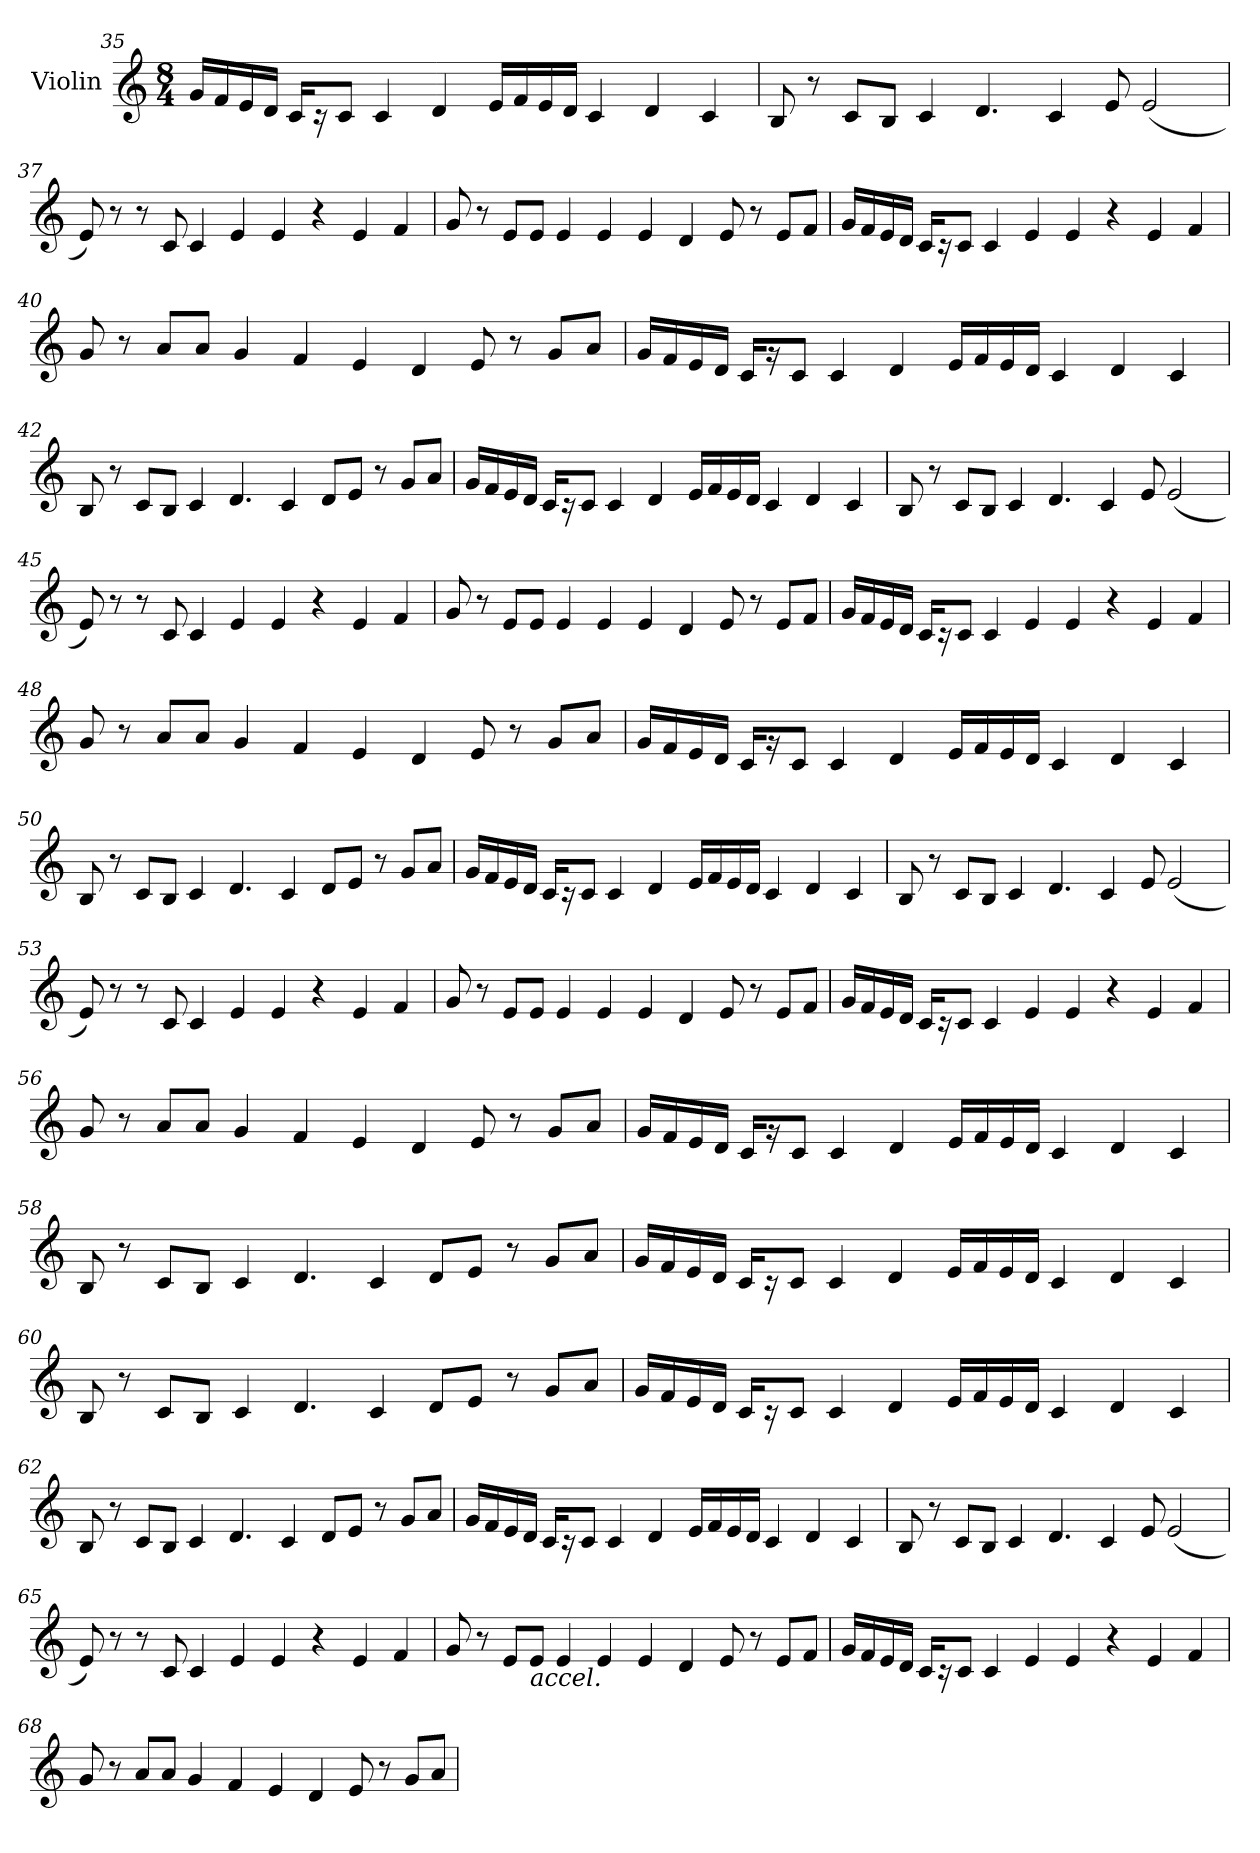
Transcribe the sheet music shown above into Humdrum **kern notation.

**kern
*part1
*staff1
*I"Violin
*clefG2
*k[]
*M8/4
=35
16g/LL
16f/
16e/
16d/JJ
16c/KL
16r
8c/J
4c/
4d/
16e/LL
16f/
16e/
16d/JJ
4c/
4d/
4c/
!!LO:LB:g=z
=36
8B/
8r
8c/L
8B/J
4c/
4.d/
4c/
8e/
(<2e/
=37
8e/)
8r
8r
8c/
4c/
4e/
4e/
4r
4e/
4f/
!!LO:LB:g=z
=38
8g/
8r
8e/L
8e/J
4e/
4e/
4e/
4d/
8e/
8r
8e/L
8f/J
=39
16g/LL
16f/
16e/
16d/JJ
16c/KL
16r
8c/J
4c/
4e/
4e/
4r
4e/
4f/
!!LO:LB:g=z
=40
8g/
8r
8a/L
8a/J
4g/
4f/
4e/
4d/
8e/
8r
8g/L
8a/J
=41
16g/LL
16f/
16e/
16d/JJ
16c/KL
16rg
8c/J
4c/
4d/
16e/LL
16f/
16e/
16d/JJ
4c/
4d/
4c/
!!LO:LB:g=z
=42
8B/
8r
8c/L
8B/J
4c/
4.d/
4c/
8d/L
8e/J
8r
8g/L
8a/J
=43
16g/LL
16f/
16e/
16d/JJ
16c/KL
16r
8c/J
4c/
4d/
16e/LL
16f/
16e/
16d/JJ
4c/
4d/
4c/
!!LO:PB:g=z
=44
8B/
8r
8c/L
8B/J
4c/
4.d/
4c/
8e/
(<2e/
=45
8e/)
8r
8r
8c/
4c/
4e/
4e/
4r
4e/
4f/
!!LO:LB:g=z
=46
8g/
8r
8e/L
8e/J
4e/
4e/
4e/
4d/
8e/
8r
8e/L
8f/J
=47
16g/LL
16f/
16e/
16d/JJ
16c/KL
16r
8c/J
4c/
4e/
4e/
4r
4e/
4f/
!!LO:LB:g=z
=48
8g/
8r
8a/L
8a/J
4g/
4f/
4e/
4d/
8e/
8r
8g/L
8a/J
=49
16g/LL
16f/
16e/
16d/JJ
16c/KL
16rg
8c/J
4c/
4d/
16e/LL
16f/
16e/
16d/JJ
4c/
4d/
4c/
!!LO:LB:g=z
=50
8B/
8r
8c/L
8B/J
4c/
4.d/
4c/
8d/L
8e/J
8r
8g/L
8a/J
=51
16g/LL
16f/
16e/
16d/JJ
16c/KL
16r
8c/J
4c/
4d/
16e/LL
16f/
16e/
16d/JJ
4c/
4d/
4c/
!!LO:LB:g=z
=52
8B/
8r
8c/L
8B/J
4c/
4.d/
4c/
8e/
(<2e/
=53
8e/)
8r
8r
8c/
4c/
4e/
4e/
4r
4e/
4f/
!!LO:LB:g=z
=54
8g/
8r
8e/L
8e/J
4e/
4e/
4e/
4d/
8e/
8r
8e/L
8f/J
=55
16g/LL
16f/
16e/
16d/JJ
16c/KL
16r
8c/J
4c/
4e/
4e/
4r
4e/
4f/
!!LO:LB:g=z
=56
8g/
8r
8a/L
8a/J
4g/
4f/
4e/
4d/
8e/
8r
8g/L
8a/J
=57
16g/LL
16f/
16e/
16d/JJ
16c/KL
16rg
8c/J
4c/
4d/
16e/LL
16f/
16e/
16d/JJ
4c/
4d/
4c/
!!LO:LB:g=z
=58
8B/
8r
8c/L
8B/J
4c/
4.d/
4c/
8d/L
8e/J
8r
8g/L
8a/J
=59
16g/LL
16f/
16e/
16d/JJ
16c/KL
16r
8c/J
4c/
4d/
16e/LL
16f/
16e/
16d/JJ
4c/
4d/
4c/
!!LO:PB:g=z
=60
8B/
8r
8c/L
8B/J
4c/
4.d/
4c/
8d/L
8e/J
8r
8g/L
8a/J
=61
16g/LL
16f/
16e/
16d/JJ
16c/KL
16r
8c/J
4c/
4d/
16e/LL
16f/
16e/
16d/JJ
4c/
4d/
4c/
!!LO:LB:g=z
=62
8B/
8r
8c/L
8B/J
4c/
4.d/
4c/
8d/L
8e/J
8r
8g/L
8a/J
=63
16g/LL
16f/
16e/
16d/JJ
16c/KL
16r
8c/J
4c/
4d/
16e/LL
16f/
16e/
16d/JJ
4c/
4d/
4c/
!!LO:LB:g=z
=64
8B/
8r
8c/L
8B/J
4c/
4.d/
4c/
8e/
(<2e/
=65
8e/)
8r
8r
8c/
4c/
4e/
4e/
4r
4e/
4f/
!!LO:LB:g=z
=66
8g/
8r
8e/L
!LO:TX:b:i:t=accel.
8e/J
4e/
4e/
4e/
4d/
8e/
8r
8e/L
8f/J
=67
16g/LL
16f/
16e/
16d/JJ
16c/KL
16r
8c/J
4c/
4e/
4e/
4r
4e/
4f/
!!LO:LB:g=z
=68
8g/
8r
8a/L
8a/J
4g/
4f/
4e/
4d/
8e/
8r
8g/L
8a/J
=
*-
